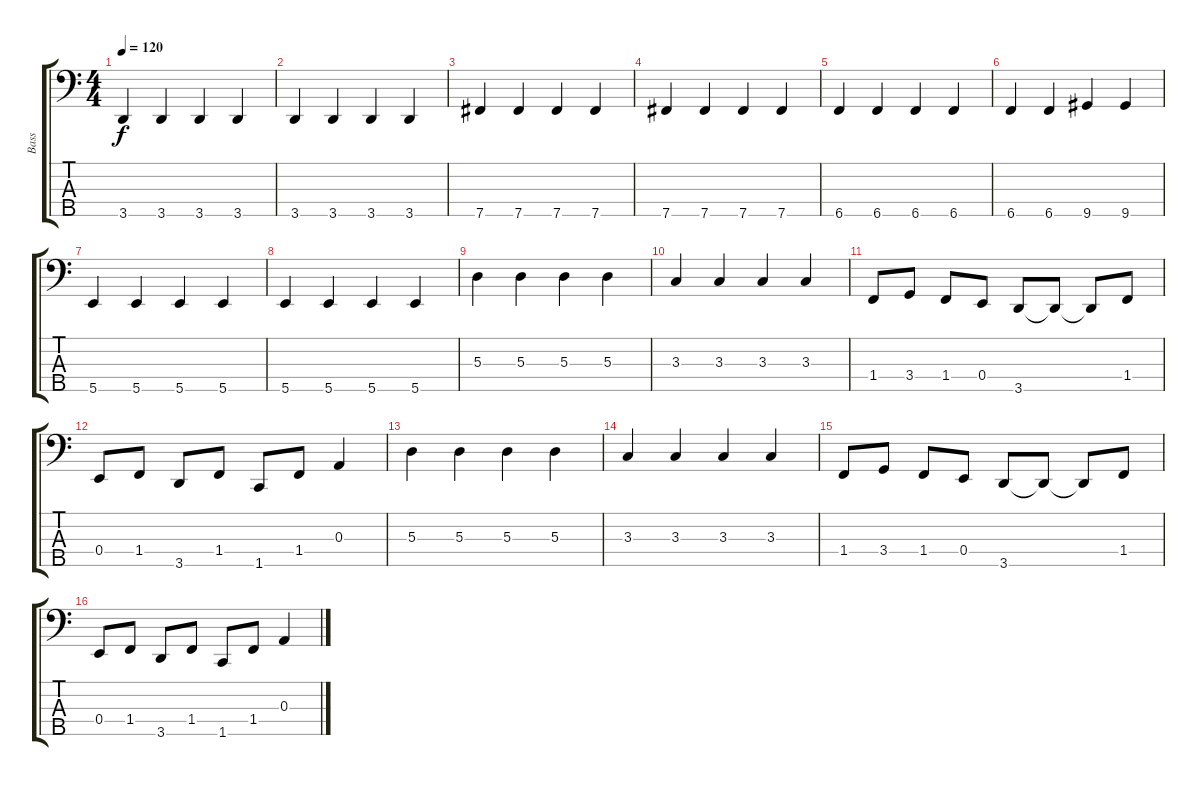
\track ("Bass" "Bass") {instrument electricbassfinger}
\staff {score tabs}
\tuning (G2 D2 A1 E1 B0) {hide}
\ts (4 4)
\tempo 120
\clef f4
\ks c
3.5.4{dy f} 3.5.4 3.5.4 3.5.4 |
3.5.4 3.5.4 3.5.4 3.5.4 |
7.5.4 7.5.4 7.5.4 7.5.4 |
7.5.4 7.5.4 7.5.4 7.5.4 |
6.5.4 6.5.4 6.5.4 6.5.4 |
6.5.4 6.5.4 9.5.4 9.5.4 |
5.5.4 5.5.4 5.5.4 5.5.4 |
5.5.4 5.5.4 5.5.4 5.5.4 |
5.3.4 5.3.4 5.3.4 5.3.4 |
3.3.4 3.3.4 3.3.4 3.3.4 |
1.4.8 3.4.8 1.4.8 0.4.8 3.5.8 3.5{t}.8 3.5{t}.8 1.4.8 |
0.4.8 1.4.8 3.5.8 1.4.8 1.5.8 1.4.8 0.3.4 |
5.3.4 5.3.4 5.3.4 5.3.4 |
3.3.4 3.3.4 3.3.4 3.3.4 |
1.4.8 3.4.8 1.4.8 0.4.8 3.5.8 3.5{t}.8 3.5{t}.8 1.4.8 |
0.4.8 1.4.8 3.5.8 1.4.8 1.5.8 1.4.8 0.3.4
